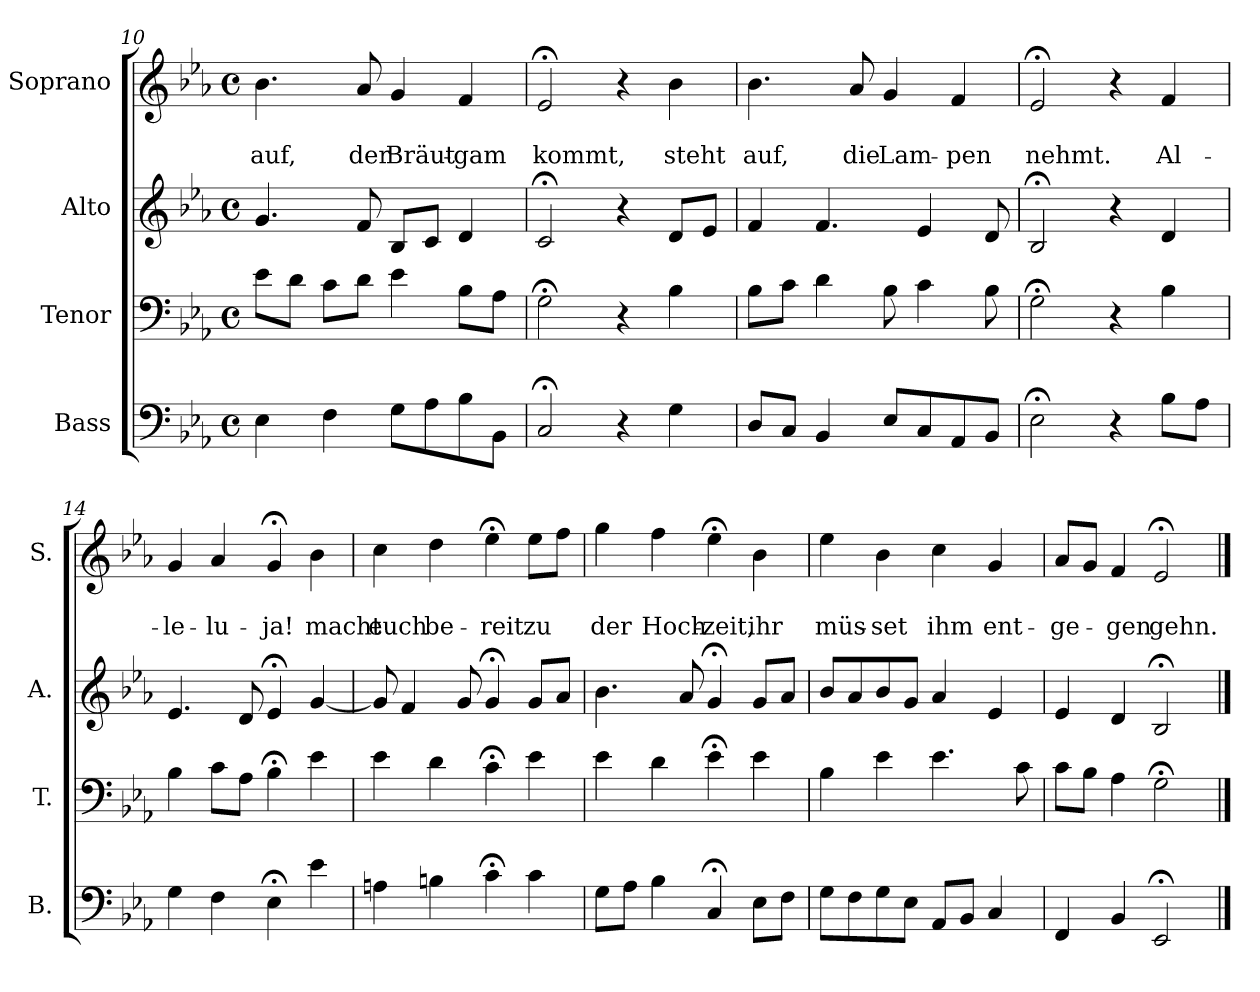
**kern	**kern	**kern	**kern	**text	**text
*part4	*part3	*part2	*part1	*part1	*part1
*staff4	*staff3	*staff2	*staff1	*staff1	*staff1
*I"Bass	*I"Tenor	*I"Alto	*I"Soprano	*	*
*I'B.	*I'T.	*I'A.	*I'S.	*	*
*clefF4	*clefF4	*clefG2	*clefG2	*	*
*k[b-e-a-]	*k[b-e-a-]	*k[b-e-a-]	*k[b-e-a-]	*	*
*E-:	*E-:	*E-:	*E-:	*	*
*M4/4	*M4/4	*M4/4	*M4/4	*	*
*met(c)	*met(c)	*met(c)	*met(c)	*	*
=10	=10	=10	=10	=10	=10
!	!	!	!	!	!LO:LY:b
4E-\	8e-\L	4.g/	4.b-\	.	-auf,
.	8d\J	.	.	.	.
4F\	8c\L	.	.	.	.
!	!	!	!	!	!LO:LY:b
.	8d\J	8f/	8a-/	.	der
!	!	!	!	!	!LO:LY:b
8G\L	4e-\	8B-/L	4g/	.	Bräut-
8A-\	.	8c/J	.	.	.
!	!	!	!	!	!LO:LY:b
8B-\	8B-\L	4d/	4f/	.	-gam
8BB-\J	8A-\J	.	.	.	.
=11	=11	=11	=11	=11	=11
!	!	!	!	!	!LO:LY:b
2C;</	2G;<\	2c;</	2e-;</	.	kommt,
4r	4r	4r	4r	.	.
!	!	!	!	!	!LO:LY:b
4G\	4B-\	8d/L	4b-\	.	steht
.	.	8e-/J	.	.	.
!!LO:PB:g=z
=12	=12	=12	=12	=12	=12
!	!	!	!	!	!LO:LY:b
8D/L	8B-\L	4f/	4.b-\	.	auf,
8C/J	8c\J	.	.	.	.
4BB-/	4d\	4.f/	.	.	.
!	!	!	!	!	!LO:LY:b
.	.	.	8a-/	.	die
!	!	!	!	!	!LO:LY:b
8E-/L	8B-\	.	4g/	.	Lam-
8C/	4c\	4e-/	.	.	.
!	!	!	!	!	!LO:LY:b
8AA-/	.	.	4f/	.	-pen
8BB-/J	8B-\	8d/	.	.	.
!!LO:PB:g=z
=13	=13	=13	=13	=13	=13
!	!	!	!	!	!LO:LY:b
2E-;<\	2G;<\	2B-;</	2e-;</	.	nehmt.
4r	4r	4r	4r	.	.
!	!	!	!	!	!LO:LY:b
8B-\L	4B-\	4d/	4f/	.	Al-
8A-\J	.	.	.	.	.
=14	=14	=14	=14	=14	=14
!	!	!	!	!	!LO:LY:b
4G\	4B-\	4.e-/	4g/	.	-le-
!	!	!	!	!	!LO:LY:b
4F\	8c\L	.	4a-/	.	-lu-
.	8A-\J	8d/	.	.	.
!	!	!	!	!	!LO:LY:b
4E-;<\	4B-;<\	4e-;</	4g;</	.	-ja!
!	!	!	!	!	!LO:LY:b
4e-\	4e-\	[4g/	4b-\	.	macht
=15	=15	=15	=15	=15	=15
!	!	!	!	!	!LO:LY:b
4An\	4e-\	8g/]	4cc\	.	euch
.	.	4f/	.	.	.
!	!	!	!	!	!LO:LY:b
4Bn\	4d\	.	4dd\	.	be-
.	.	8g/	.	.	.
!	!	!	!	!	!LO:LY:b
4c;<\	4c;<\	4g;</	4ee-;<\	.	-reit
!	!	!	!	!	!LO:LY:b
4c\	4e-\	8g/L	8ee-\L	.	zu
.	.	8a-/J	8ff\J	.	.
=16	=16	=16	=16	=16	=16
!	!	!	!	!	!LO:LY:b
8G\L	4e-\	4.b-\	4gg\	.	der
8A-\J	.	.	.	.	.
!	!	!	!	!	!LO:LY:b
4B-\	4d\	.	4ff\	.	Hoch-
.	.	8a-/	.	.	.
!	!	!	!	!	!LO:LY:b
4C;</	4e-;<\	4g;</	4ee-;<\	.	-zeit,
!	!	!	!	!	!LO:LY:b
8E-\L	4e-\	8g/L	4b-\	.	ihr
8F\J	.	8a-/J	.	.	.
=17	=17	=17	=17	=17	=17
!	!	!	!	!	!LO:LY:b
8G\L	4B-\	8b-/L	4ee-\	.	müs-
8F\	.	8a-/	.	.	.
!	!	!	!	!	!LO:LY:b
8G\	4e-\	8b-/	4b-\	.	-set
8E-\J	.	8g/J	.	.	.
!	!	!	!	!	!LO:LY:b
8AA-/L	4.e-\	4a-/	4cc\	.	ihm
8BB-/J	.	.	.	.	.
!	!	!	!	!	!LO:LY:b
4C/	.	4e-/	4g/	.	ent-
.	8c\	.	.	.	.
!!LO:LB:g=z
=18	=18	=18	=18	=18	=18
!	!	!	!	!	!LO:LY:b
4FF/	8c\L	4e-/	8a-/L	.	-ge-
.	8B-\J	.	8g/J	.	.
!	!	!	!	!	!LO:LY:b
4BB-/	4A-\	4d/	4f/	.	-gen
!	!	!	!	!	!LO:LY:b
2EE-;</	2G;<\	2B-;</	2e-;</	.	gehn.
==	==	==	==	==	==
*-	*-	*-	*-	*-	*-
